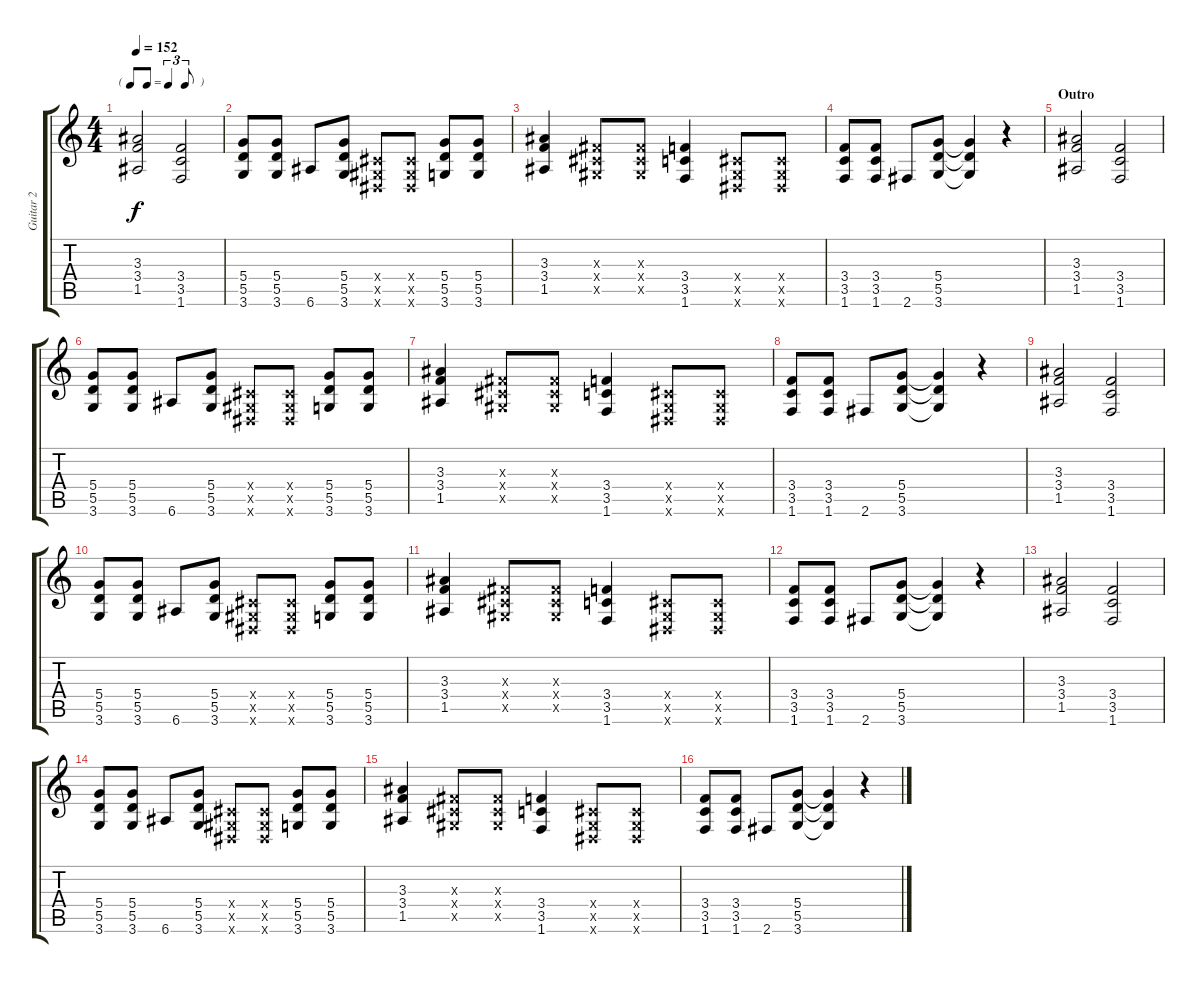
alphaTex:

\track ("Guitar 2" "Guitar 2") {instrument overdrivenguitar}
\staff {score tabs}
\tuning (E4 B3 G3 D3 A2 E2) {hide}
\ts (4 4)
\tf triplet8th
\tempo 152
\clef g2
\ks c
(3.3 3.4 1.5).2{dy f} (3.4 3.5 1.6).2 |
(5.4 5.5 3.6).8 (5.4 5.5 3.6).8 6.6.8 (5.4 5.5 3.6).8 (-1.4{x} -1.5{x} -1.6{x}).8 (-1.4{x} -1.5{x} -1.6{x}).8 (5.4 5.5 3.6).8 (5.4 5.5 3.6).8 |
(3.3 3.4 1.5).4 (-1.3{x} -1.4{x} -1.5{x}).8 (-1.3{x} -1.4{x} -1.5{x}).8 (3.4 3.5 1.6).4 (-1.4{x} -1.5{x} -1.6{x}).8 (-1.4{x} -1.5{x} -1.6{x}).8 |
(3.4 3.5 1.6).8 (3.4 3.5 1.6).8 2.6.8 (5.4 5.5 3.6).8 (5.4{t} 5.5{t} 3.6{t}).4 r.4 |
\section ("" "Outro")
(3.3 3.4 1.5).2 (3.4 3.5 1.6).2 |
(5.4 5.5 3.6).8 (5.4 5.5 3.6).8 6.6.8 (5.4 5.5 3.6).8 (-1.4{x} -1.5{x} -1.6{x}).8 (-1.4{x} -1.5{x} -1.6{x}).8 (5.4 5.5 3.6).8 (5.4 5.5 3.6).8 |
(3.3 3.4 1.5).4 (-1.3{x} -1.4{x} -1.5{x}).8 (-1.3{x} -1.4{x} -1.5{x}).8 (3.4 3.5 1.6).4 (-1.4{x} -1.5{x} -1.6{x}).8 (-1.4{x} -1.5{x} -1.6{x}).8 |
(3.4 3.5 1.6).8 (3.4 3.5 1.6).8 2.6.8 (5.4 5.5 3.6).8 (5.4{t} 5.5{t} 3.6{t}).4 r.4 |
(3.3 3.4 1.5).2 (3.4 3.5 1.6).2 |
(5.4 5.5 3.6).8 (5.4 5.5 3.6).8 6.6.8 (5.4 5.5 3.6).8 (-1.4{x} -1.5{x} -1.6{x}).8 (-1.4{x} -1.5{x} -1.6{x}).8 (5.4 5.5 3.6).8 (5.4 5.5 3.6).8 |
(3.3 3.4 1.5).4 (-1.3{x} -1.4{x} -1.5{x}).8 (-1.3{x} -1.4{x} -1.5{x}).8 (3.4 3.5 1.6).4 (-1.4{x} -1.5{x} -1.6{x}).8 (-1.4{x} -1.5{x} -1.6{x}).8 |
(3.4 3.5 1.6).8 (3.4 3.5 1.6).8 2.6.8 (5.4 5.5 3.6).8 (5.4{t} 5.5{t} 3.6{t}).4 r.4 |
(3.3 3.4 1.5).2 (3.4 3.5 1.6).2 |
(5.4 5.5 3.6).8 (5.4 5.5 3.6).8 6.6.8 (5.4 5.5 3.6).8 (-1.4{x} -1.5{x} -1.6{x}).8 (-1.4{x} -1.5{x} -1.6{x}).8 (5.4 5.5 3.6).8 (5.4 5.5 3.6).8 |
(3.3 3.4 1.5).4 (-1.3{x} -1.4{x} -1.5{x}).8 (-1.3{x} -1.4{x} -1.5{x}).8 (3.4 3.5 1.6).4 (-1.4{x} -1.5{x} -1.6{x}).8 (-1.4{x} -1.5{x} -1.6{x}).8 |
(3.4 3.5 1.6).8 (3.4 3.5 1.6).8 2.6.8 (5.4 5.5 3.6).8 (5.4{t} 5.5{t} 3.6{t}).4 r.4
